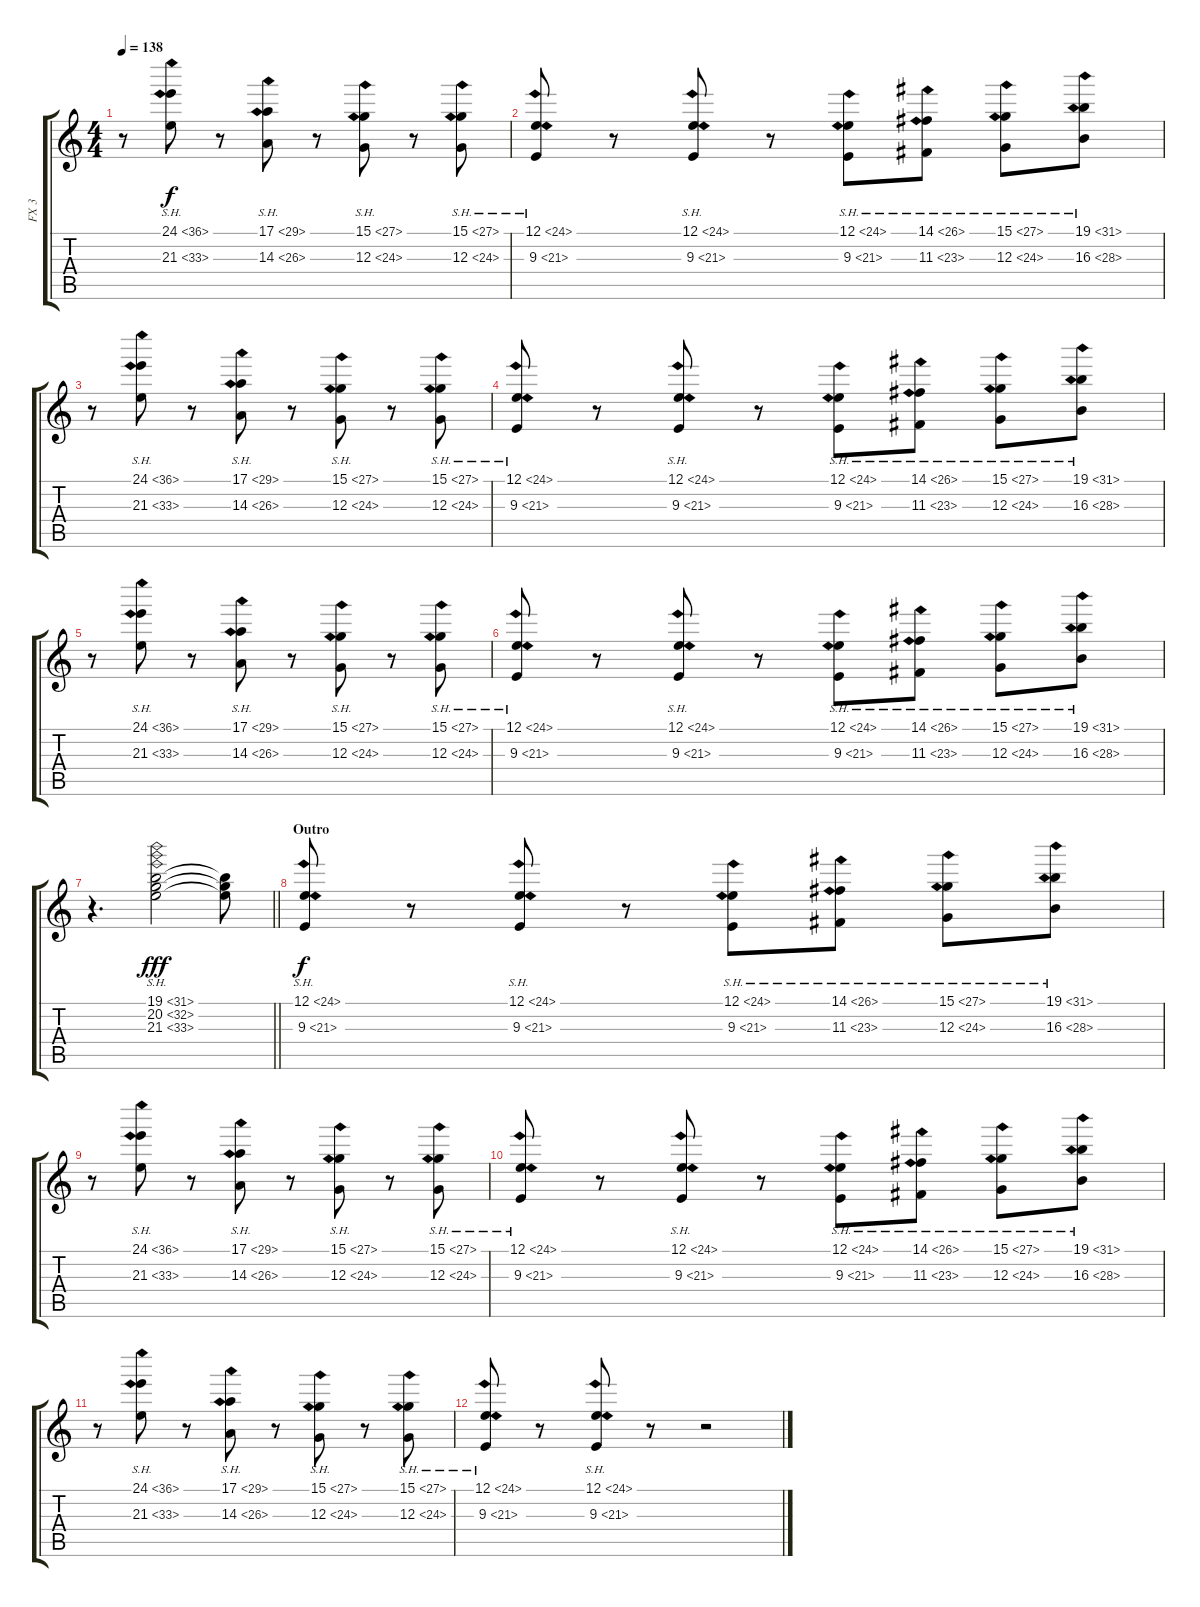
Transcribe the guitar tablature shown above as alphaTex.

\track ("FX 3" "FX 3") {instrument choiraahs}
\staff {score tabs}
\tuning (E4 B3 G3 D3 A2 E2) {hide}
\ts (4 4)
\tempo 138
\clef g2
\ks c
r.8{dy f} (24.1{sh 12} 21.3{sh 12}).8 r.8 (17.1{sh 12} 14.3{sh 12}).8 r.8 (15.1{sh 12} 12.3{sh 12}).8 r.8 (15.1{sh 12} 12.3{sh 12}).8 |
(12.1{sh 12} 9.3{sh 12}).8 r.8 (12.1{sh 12} 9.3{sh 12}).8 r.8 (12.1{sh 12} 9.3{sh 12}).8 (14.1{sh 12} 11.3{sh 12}).8 (15.1{sh 12} 12.3{sh 12}).8 (19.1{sh 12} 16.3{sh 12}).8 |
r.8 (24.1{sh 12} 21.3{sh 12}).8 r.8 (17.1{sh 12} 14.3{sh 12}).8 r.8 (15.1{sh 12} 12.3{sh 12}).8 r.8 (15.1{sh 12} 12.3{sh 12}).8 |
(12.1{sh 12} 9.3{sh 12}).8 r.8 (12.1{sh 12} 9.3{sh 12}).8 r.8 (12.1{sh 12} 9.3{sh 12}).8 (14.1{sh 12} 11.3{sh 12}).8 (15.1{sh 12} 12.3{sh 12}).8 (19.1{sh 12} 16.3{sh 12}).8 |
r.8 (24.1{sh 12} 21.3{sh 12}).8 r.8 (17.1{sh 12} 14.3{sh 12}).8 r.8 (15.1{sh 12} 12.3{sh 12}).8 r.8 (15.1{sh 12} 12.3{sh 12}).8 |
(12.1{sh 12} 9.3{sh 12}).8 r.8 (12.1{sh 12} 9.3{sh 12}).8 r.8 (12.1{sh 12} 9.3{sh 12}).8 (14.1{sh 12} 11.3{sh 12}).8 (15.1{sh 12} 12.3{sh 12}).8 (19.1{sh 12} 16.3{sh 12}).8 |
\barLineRight lightlight
r.4{d} (19.1{sh 12} 20.2{sh 12} 21.3{sh 12}).2{dy fff} (19.1{t} 20.2{t} 21.3{t}).8 |
\section ("" "Outro")
(12.1{sh 12} 9.3{sh 12}).8{dy f instrument choiraahs} r.8 (12.1{sh 12} 9.3{sh 12}).8 r.8 (12.1{sh 12} 9.3{sh 12}).8 (14.1{sh 12} 11.3{sh 12}).8 (15.1{sh 12} 12.3{sh 12}).8 (19.1{sh 12} 16.3{sh 12}).8 |
r.8 (24.1{sh 12} 21.3{sh 12}).8 r.8 (17.1{sh 12} 14.3{sh 12}).8 r.8 (15.1{sh 12} 12.3{sh 12}).8 r.8 (15.1{sh 12} 12.3{sh 12}).8 |
(12.1{sh 12} 9.3{sh 12}).8 r.8 (12.1{sh 12} 9.3{sh 12}).8 r.8 (12.1{sh 12} 9.3{sh 12}).8 (14.1{sh 12} 11.3{sh 12}).8 (15.1{sh 12} 12.3{sh 12}).8 (19.1{sh 12} 16.3{sh 12}).8 |
r.8 (24.1{sh 12} 21.3{sh 12}).8 r.8 (17.1{sh 12} 14.3{sh 12}).8 r.8 (15.1{sh 12} 12.3{sh 12}).8 r.8 (15.1{sh 12} 12.3{sh 12}).8 |
(12.1{sh 12} 9.3{sh 12}).8 r.8 (12.1{sh 12} 9.3{sh 12}).8 r.8 r.2
